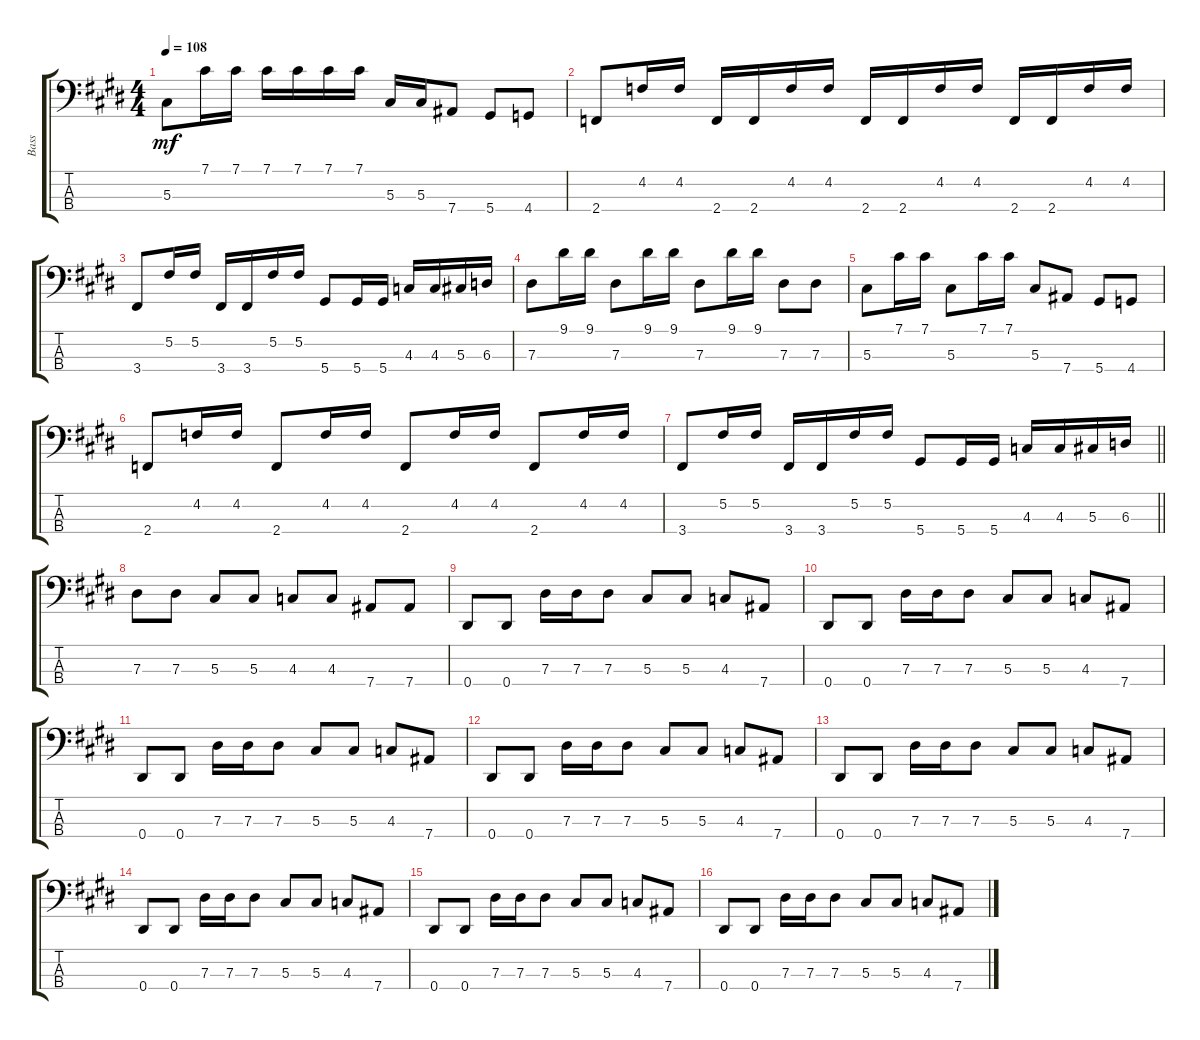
\track ("Bass" "Bass") {instrument electricbassfinger}
\staff {score tabs}
\tuning (Gb2 Db2 Ab1 Eb1) {hide}
\ts (4 4)
\tempo 108
\clef f4
\ks c#minor
5.3.8{dy mf} 7.1.16 7.1.16 7.1.16 7.1.16 7.1.16 7.1.16 5.3.16 5.3.16 7.4.8 5.4.8 4.4.8 |
\ks e
2.4.8 4.2.16 4.2.16 2.4.16 2.4.16 4.2.16 4.2.16 2.4.16 2.4.16 4.2.16 4.2.16 2.4.16 2.4.16 4.2.16 4.2.16 |
\ks c#minor
3.4.8 5.2.16 5.2.16 3.4.16 3.4.16 5.2.16 5.2.16 5.4.8 5.4.16 5.4.16 4.3.16 4.3.16 5.3.16 6.3.16 |
\ks e
7.3.8 9.1.16 9.1.16 7.3.8 9.1.16 9.1.16 7.3.8 9.1.16 9.1.16 7.3.8 7.3.8 |
5.3.8 7.1.16 7.1.16 5.3.8 7.1.16 7.1.16 5.3.8 7.4.8 5.4.8 4.4.8 |
2.4.8 4.2.16 4.2.16 2.4.8 4.2.16 4.2.16 2.4.8 4.2.16 4.2.16 2.4.8 4.2.16 4.2.16 |
\barLineRight lightlight
3.4.8 5.2.16 5.2.16 3.4.16 3.4.16 5.2.16 5.2.16 5.4.8 5.4.16 5.4.16 4.3.16 4.3.16 5.3.16 6.3.16 |
7.3.8 7.3.8 5.3.8 5.3.8 4.3.8 4.3.8 7.4.8 7.4.8 |
\ks c#minor
0.4.8 0.4.8 7.3.16 7.3.16 7.3.8 5.3.8 5.3.8 4.3.8 7.4.8 |
\ks e
0.4.8 0.4.8 7.3.16 7.3.16 7.3.8 5.3.8 5.3.8 4.3.8 7.4.8 |
\ks c#minor
0.4.8 0.4.8 7.3.16 7.3.16 7.3.8 5.3.8 5.3.8 4.3.8 7.4.8 |
\ks e
0.4.8 0.4.8 7.3.16 7.3.16 7.3.8 5.3.8 5.3.8 4.3.8 7.4.8 |
\ks c#minor
0.4.8 0.4.8 7.3.16 7.3.16 7.3.8 5.3.8 5.3.8 4.3.8 7.4.8 |
\ks e
0.4.8 0.4.8 7.3.16 7.3.16 7.3.8 5.3.8 5.3.8 4.3.8 7.4.8 |
\ks c#minor
0.4.8 0.4.8 7.3.16 7.3.16 7.3.8 5.3.8 5.3.8 4.3.8 7.4.8 |
\ks e
0.4.8 0.4.8 7.3.16 7.3.16 7.3.8 5.3.8 5.3.8 4.3.8 7.4.8
